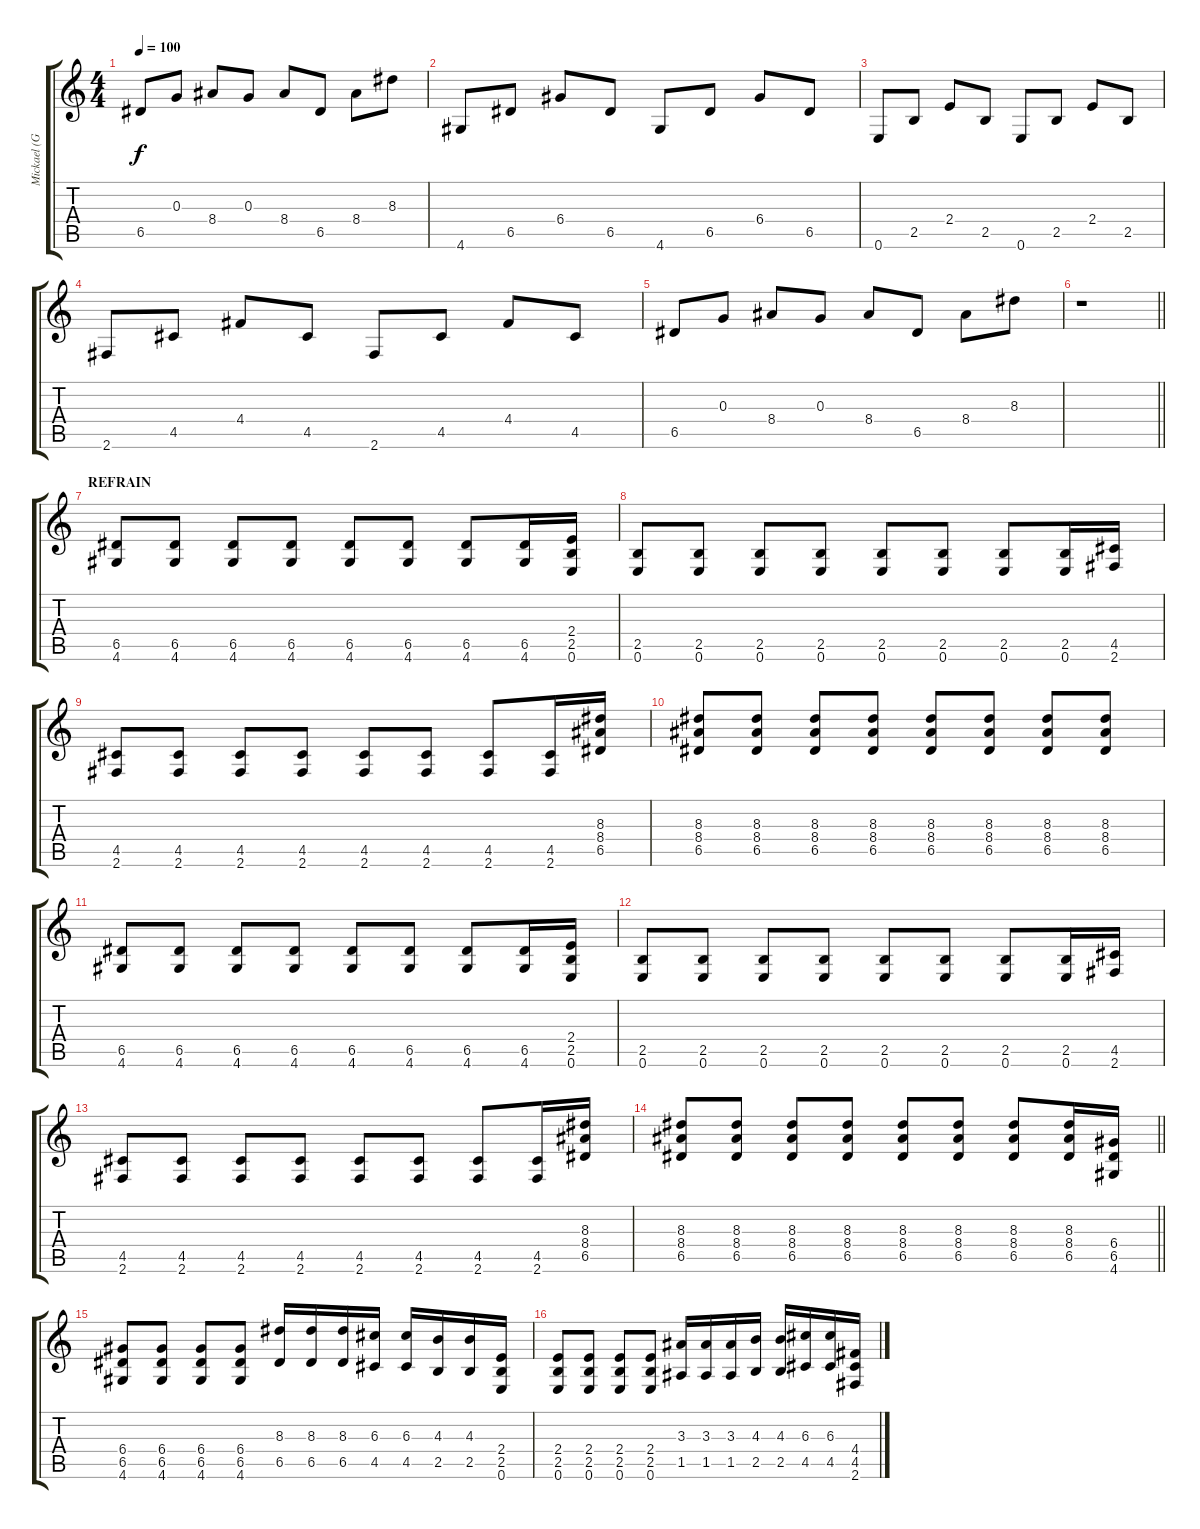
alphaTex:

\track ("Mickael (Guitare_01)" "Mickael (G") {instrument distortionguitar}
\staff {score tabs}
\tuning (E4 B3 G3 D3 A2 E2) {hide}
\ts (4 4)
\tempo 100
\clef g2
\ks c
6.5.8{dy f} 0.3.8 8.4.8 0.3.8 8.4.8 6.5.8 8.4.8 8.3.8 |
4.6.8 6.5.8 6.4.8 6.5.8 4.6.8 6.5.8 6.4.8 6.5.8 |
0.6.8 2.5.8 2.4.8 2.5.8 0.6.8 2.5.8 2.4.8 2.5.8 |
2.6.8 4.5.8 4.4.8 4.5.8 2.6.8 4.5.8 4.4.8 4.5.8 |
6.5.8 0.3.8 8.4.8 0.3.8 8.4.8 6.5.8 8.4.8 8.3.8 |
\barLineRight lightlight
r.1 |
\section ("" "REFRAIN")
(6.5 4.6).8 (6.5 4.6).8 (6.5 4.6).8 (6.5 4.6).8 (6.5 4.6).8 (6.5 4.6).8 (6.5 4.6).8 (6.5 4.6).16 (2.4 2.5 0.6).16 |
(2.5 0.6).8 (2.5 0.6).8 (2.5 0.6).8 (2.5 0.6).8 (2.5 0.6).8 (2.5 0.6).8 (2.5 0.6).8 (2.5 0.6).16 (4.5 2.6).16 |
(4.5 2.6).8 (4.5 2.6).8 (4.5 2.6).8 (4.5 2.6).8 (4.5 2.6).8 (4.5 2.6).8 (4.5 2.6).8 (4.5 2.6).16 (8.3 8.4 6.5).16 |
(8.3 8.4 6.5).8 (8.3 8.4 6.5).8 (8.3 8.4 6.5).8 (8.3 8.4 6.5).8 (8.3 8.4 6.5).8 (8.3 8.4 6.5).8 (8.3 8.4 6.5).8 (8.3 8.4 6.5).8 |
(6.5 4.6).8 (6.5 4.6).8 (6.5 4.6).8 (6.5 4.6).8 (6.5 4.6).8 (6.5 4.6).8 (6.5 4.6).8 (6.5 4.6).16 (2.4 2.5 0.6).16 |
(2.5 0.6).8 (2.5 0.6).8 (2.5 0.6).8 (2.5 0.6).8 (2.5 0.6).8 (2.5 0.6).8 (2.5 0.6).8 (2.5 0.6).16 (4.5 2.6).16 |
(4.5 2.6).8 (4.5 2.6).8 (4.5 2.6).8 (4.5 2.6).8 (4.5 2.6).8 (4.5 2.6).8 (4.5 2.6).8 (4.5 2.6).16 (8.3 8.4 6.5).16 |
\barLineRight lightlight
(8.3 8.4 6.5).8 (8.3 8.4 6.5).8 (8.3 8.4 6.5).8 (8.3 8.4 6.5).8 (8.3 8.4 6.5).8 (8.3 8.4 6.5).8 (8.3 8.4 6.5).8 (8.3 8.4 6.5).16 (6.4 6.5 4.6).16 |
(6.4 6.5 4.6).8 (6.4 6.5 4.6).8 (6.4 6.5 4.6).8 (6.4 6.5 4.6).8 (8.3 6.5).16 (8.3 6.5).16 (8.3 6.5).16 (6.3 4.5).16 (6.3 4.5).16 (4.3 2.5).16 (4.3 2.5).16 (2.4 2.5 0.6).16 |
(2.4 2.5 0.6).8 (2.4 2.5 0.6).8 (2.4 2.5 0.6).8 (2.4 2.5 0.6).8 (3.3 1.5).16 (3.3 1.5).16 (3.3 1.5).16 (4.3 2.5).16 (4.3 2.5).16 (6.3 4.5).16 (6.3 4.5).16 (4.4 4.5 2.6).16
